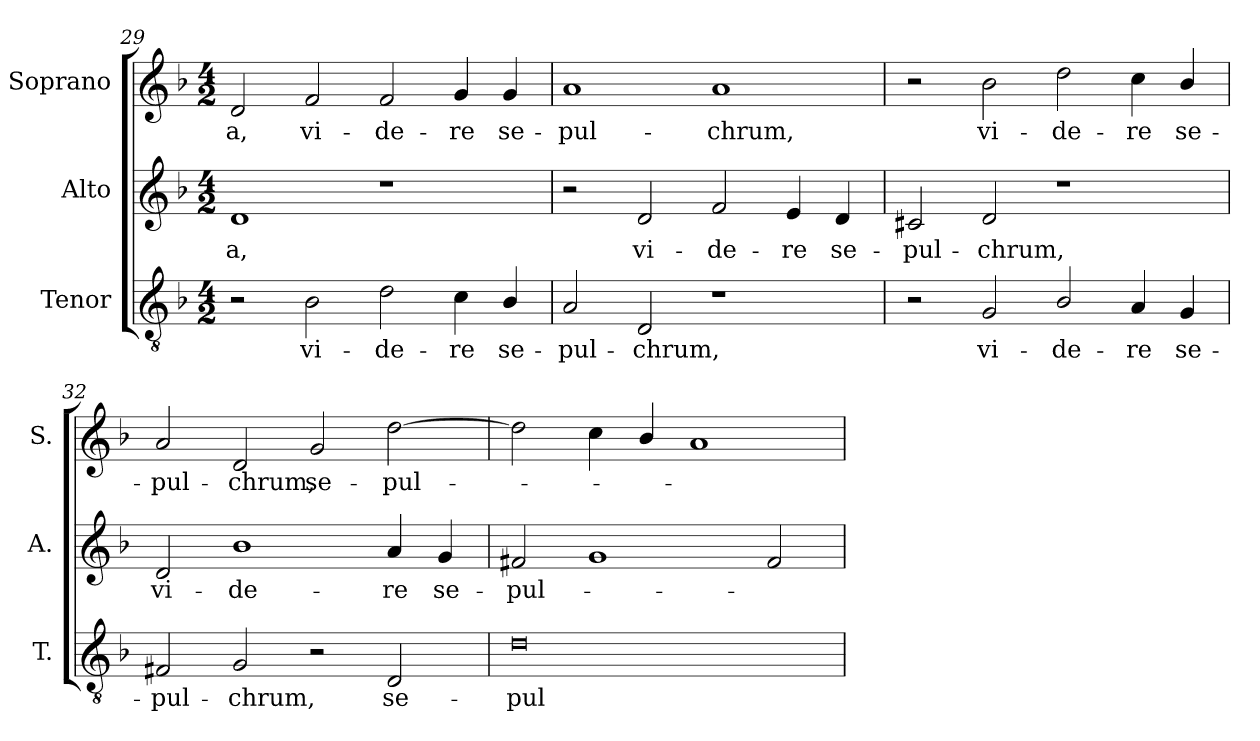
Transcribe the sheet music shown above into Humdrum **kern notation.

**kern	**text	**kern	**text	**kern	**text
*part3	*part3	*part2	*part2	*part1	*part1
*staff3	*staff3	*staff2	*staff2	*staff1	*staff1
*I"Tenor	*	*I"Alto	*	*I"Soprano	*
*I'T.	*	*I'A.	*	*I'S.	*
*clefGv2	*	*clefG2	*	*clefG2	*
*ITrd7c12	*	*	*	*	*
*k[b-]	*	*k[b-]	*	*k[b-]	*
*F:	*	*F:	*	*F:	*
*M4/2	*	*M4/2	*	*M4/2	*
=29	=29	=29	=29	=29	=29
!	!	!	!LO:LY:b:color=#000000	!	!
!	!	!	!	!	!LO:LY:b:color=#000000
2r	.	1di	-a,	2di/	-a,
!	!LO:LY:b:color=#000000	!	!	!	!
!	!	!	!	!	!LO:LY:b:color=#000000
2BB-i\	vi-	.	.	2fi/	vi-
!	!LO:LY:b:color=#000000	!	!	!	!
!	!	!	!	!	!LO:LY:b:color=#000000
2Di\	-de-	1r	.	2fi/	-de-
!	!LO:LY:b:color=#000000	!	!	!	!
!	!	!	!	!	!LO:LY:b:color=#000000
4Ci\	-re	.	.	4gi/	-re
!	!LO:LY:b:color=#000000	!	!	!	!
!	!	!	!	!	!LO:LY:b:color=#000000
4BB-i/	se-	.	.	4gi/	se-
=30	=30	=30	=30	=30	=30
!	!LO:LY:b:color=#000000	!	!	!	!
!	!	!	!	!	!LO:LY:b:color=#000000
2AAi/	-pul-	2r	.	1ai	-pul-
!	!LO:LY:b:color=#000000	!	!	!	!
!	!	!	!LO:LY:b:color=#000000	!	!
2DDi/	-chrum,	2di/	vi-	.	.
!	!	!	!LO:LY:b:color=#000000	!	!
!	!	!	!	!	!LO:LY:b:color=#000000
1r	.	2fi/	-de-	1ai	-chrum,
!	!	!	!LO:LY:b:color=#000000	!	!
.	.	4ei/	-re	.	.
!	!	!	!LO:LY:b:color=#000000	!	!
.	.	4di/	se-	.	.
!!LO:LB:g=z
=31	=31	=31	=31	=31	=31
!	!	!	!LO:LY:b:color=#000000	!	!
2r	.	2c#Xi/	-pul-	2r	.
!	!LO:LY:b:color=#000000	!	!	!	!
!	!	!	!LO:LY:b:color=#000000	!	!
!	!	!	!	!	!LO:LY:b:color=#000000
2GGi/	vi-	2di/	-chrum,	2b-i\	vi-
!	!LO:LY:b:color=#000000	!	!	!	!
!	!	!	!	!	!LO:LY:b:color=#000000
2BB-i/	-de-	1r	.	2ddi\	-de-
!	!LO:LY:b:color=#000000	!	!	!	!
!	!	!	!	!	!LO:LY:b:color=#000000
4AAi/	-re	.	.	4cci\	-re
!	!LO:LY:b:color=#000000	!	!	!	!
!	!	!	!	!	!LO:LY:b:color=#000000
4GGi/	se-	.	.	4b-i/	se-
=32	=32	=32	=32	=32	=32
!	!LO:LY:b:color=#000000	!	!	!	!
!	!	!	!LO:LY:b:color=#000000	!	!
!	!	!	!	!	!LO:LY:b:color=#000000
2FF#Xi/	-pul-	2di/	vi-	2ai/	-pul-
!	!LO:LY:b:color=#000000	!	!	!	!
!	!	!	!LO:LY:b:color=#000000	!	!
!	!	!	!	!	!LO:LY:b:color=#000000
2GGi/	-chrum,	1b-i	-de-	2di/	-chrum,
!	!	!	!	!	!LO:LY:b:color=#000000
2r	.	.	.	2gi/	se-
!	!LO:LY:b:color=#000000	!	!	!	!
!	!	!	!LO:LY:b:color=#000000	!	!
!	!	!	!	!	!LO:LY:b:color=#000000
2DDi/	se-	4ai/	-re	[2ddi\	-pul-
!	!	!	!LO:LY:b:color=#000000	!	!
.	.	4gi/	se-	.	.
=33	=33	=33	=33	=33	=33
!	!LO:LY:b:color=#000000	!	!	!	!
!	!	!	!LO:LY:b:color=#000000	!	!
0Di	-pul-	2f#Xi/	-pul-	2ddi\]	.
.	.	1gi	.	4cci\	.
.	.	.	.	4b-i/	.
.	.	.	.	1ai	.
.	.	2f#i/	.	.	.
=	=	=	=	=	=
*-	*-	*-	*-	*-	*-
